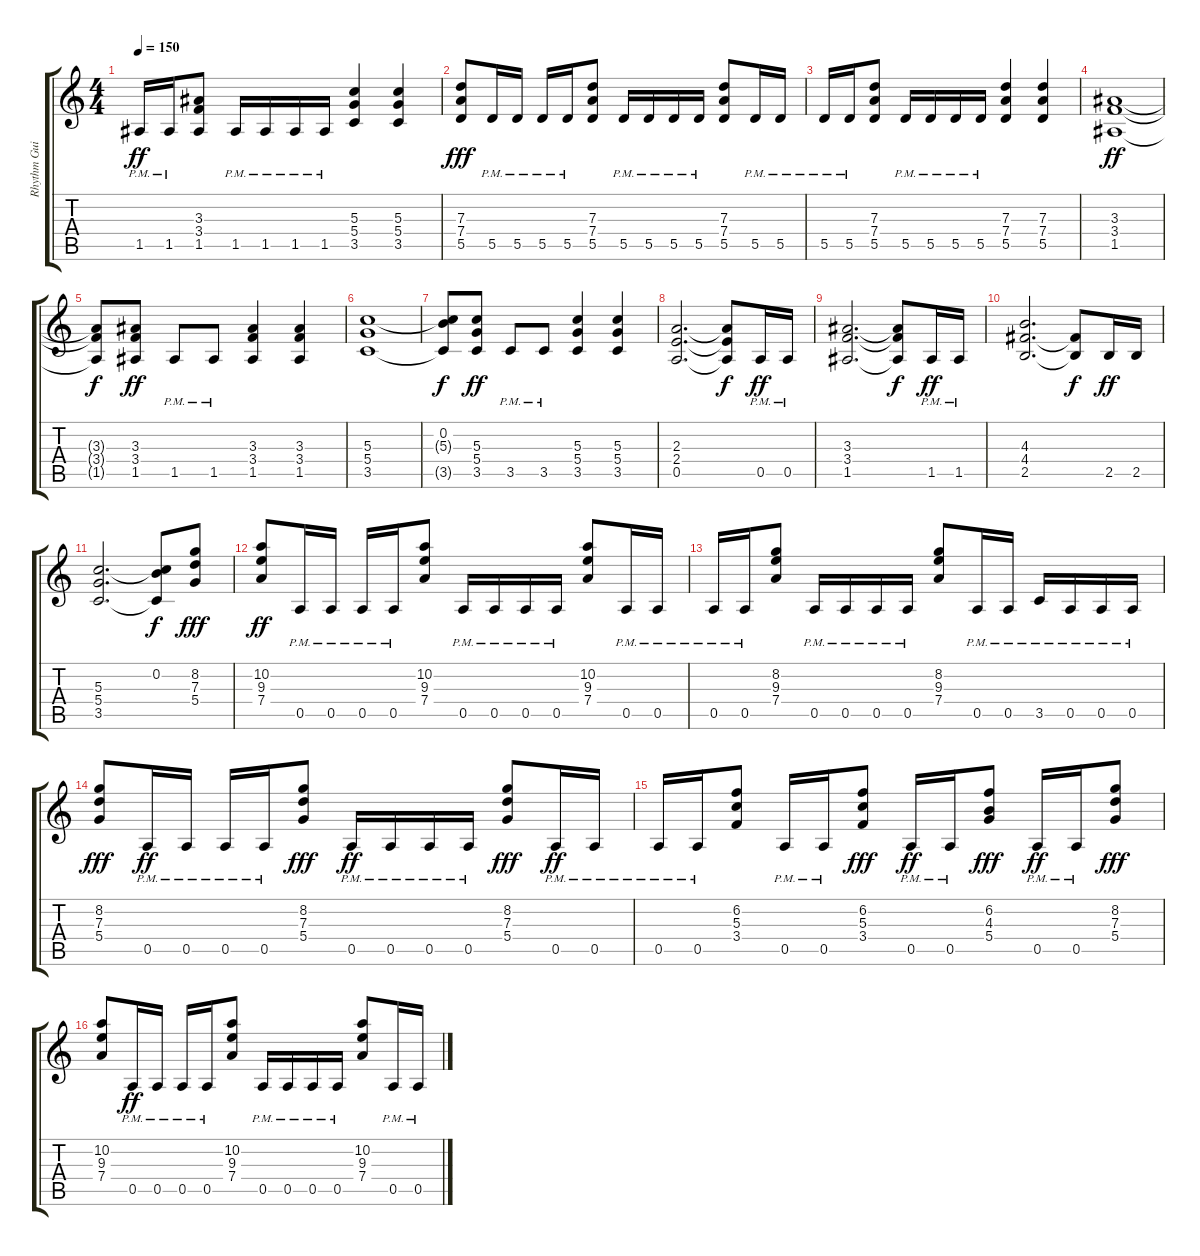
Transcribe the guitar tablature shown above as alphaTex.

\track ("Rhythm Guitar" "Rhythm Gui") {instrument overdrivenguitar}
\staff {score tabs}
\tuning (E4 B3 G3 D3 A2 E2) {hide}
\ts (4 4)
\tempo 150
\clef g2
\ks c
1.5{pm}.16{dy ff} 1.5{pm}.16 (3.3 3.4 1.5).8 1.5{pm}.16 1.5{pm}.16 1.5{pm}.16 1.5{pm}.16 (5.3 5.4 3.5).4 (5.3 5.4 3.5).4 |
(7.3 7.4 5.5).8{dy fff} 5.5{pm}.16 5.5{pm}.16 5.5{pm}.16 5.5{pm}.16 (7.3 7.4 5.5).8 5.5{pm}.16 5.5{pm}.16 5.5{pm}.16 5.5{pm}.16 (7.3 7.4 5.5).8 5.5{pm}.16 5.5{pm}.16 |
5.5{pm}.16 5.5{pm}.16 (7.3 7.4 5.5).8 5.5{pm}.16 5.5{pm}.16 5.5{pm}.16 5.5{pm}.16 (7.3 7.4 5.5).4 (7.3 7.4 5.5).4 |
(3.3 3.4 1.5).1{dy ff} |
(3.3{t} 3.4{t} 1.5{t}).8{dy f} (3.3 3.4 1.5).8{dy ff} 1.5{pm}.8 1.5{pm}.8 (3.3 3.4 1.5).4 (3.3 3.4 1.5).4 |
(5.3 5.4 3.5).1 |
(0.2 5.3{t} 3.5{t}).8{dy f} (5.3 5.4 3.5).8{dy ff} 3.5{pm}.8 3.5{pm}.8 (5.3 5.4 3.5).4 (5.3 5.4 3.5).4 |
(2.3 2.4 0.5).2{d} (2.3{t} 2.4{t} 0.5{t}).8{dy f} 0.5{pm}.16{dy ff} 0.5{pm}.16 |
(3.3 3.4 1.5).2{d} (3.3{t} 3.4{t} 1.5{t}).8{dy f} 1.5{pm}.16{dy ff} 1.5{pm}.16 |
(4.3 4.4 2.5).2{d} (4.4{t} 2.5{t}).8{dy f} 2.5.16{dy ff} 2.5.16 |
(5.3 5.4 3.5).2{d} (0.2 5.3{t} 3.5{t}).8{dy f} (8.2 7.3 5.4).8{dy fff} |
(10.2 9.3 7.4).8{dy ff} 0.5{pm}.16 0.5{pm}.16 0.5{pm}.16 0.5{pm}.16 (10.2 9.3 7.4).8 0.5{pm}.16 0.5{pm}.16 0.5{pm}.16 0.5{pm}.16 (10.2 9.3 7.4).8 0.5{pm}.16 0.5{pm}.16 |
0.5{pm}.16 0.5{pm}.16 (8.2 9.3 7.4).8 0.5{pm}.16 0.5{pm}.16 0.5{pm}.16 0.5{pm}.16 (8.2 9.3 7.4).8 0.5{pm}.16 0.5{pm}.16 3.5{pm}.16 0.5{pm}.16 0.5{pm}.16 0.5{pm}.16 |
(8.2 7.3 5.4).8{dy fff} 0.5{pm}.16{dy ff} 0.5{pm}.16 0.5{pm}.16 0.5{pm}.16 (8.2 7.3 5.4).8{dy fff} 0.5{pm}.16{dy ff} 0.5{pm}.16 0.5{pm}.16 0.5{pm}.16 (8.2 7.3 5.4).8{dy fff} 0.5{pm}.16{dy ff} 0.5{pm}.16 |
0.5{pm}.16 0.5{pm}.16 (6.2 5.3 3.4).8 0.5{pm}.16 0.5{pm}.16 (6.2 5.3 3.4).8{dy fff} 0.5{pm}.16{dy ff} 0.5{pm}.16 (6.2 4.3 5.4).8{dy fff} 0.5{pm}.16{dy ff} 0.5{pm}.16 (8.2 7.3 5.4).8{dy fff} |
(10.2 9.3 7.4).8 0.5{pm}.16{dy ff} 0.5{pm}.16 0.5{pm}.16 0.5{pm}.16 (10.2 9.3 7.4).8 0.5{pm}.16 0.5{pm}.16 0.5{pm}.16 0.5{pm}.16 (10.2 9.3 7.4).8 0.5{pm}.16 0.5{pm}.16
